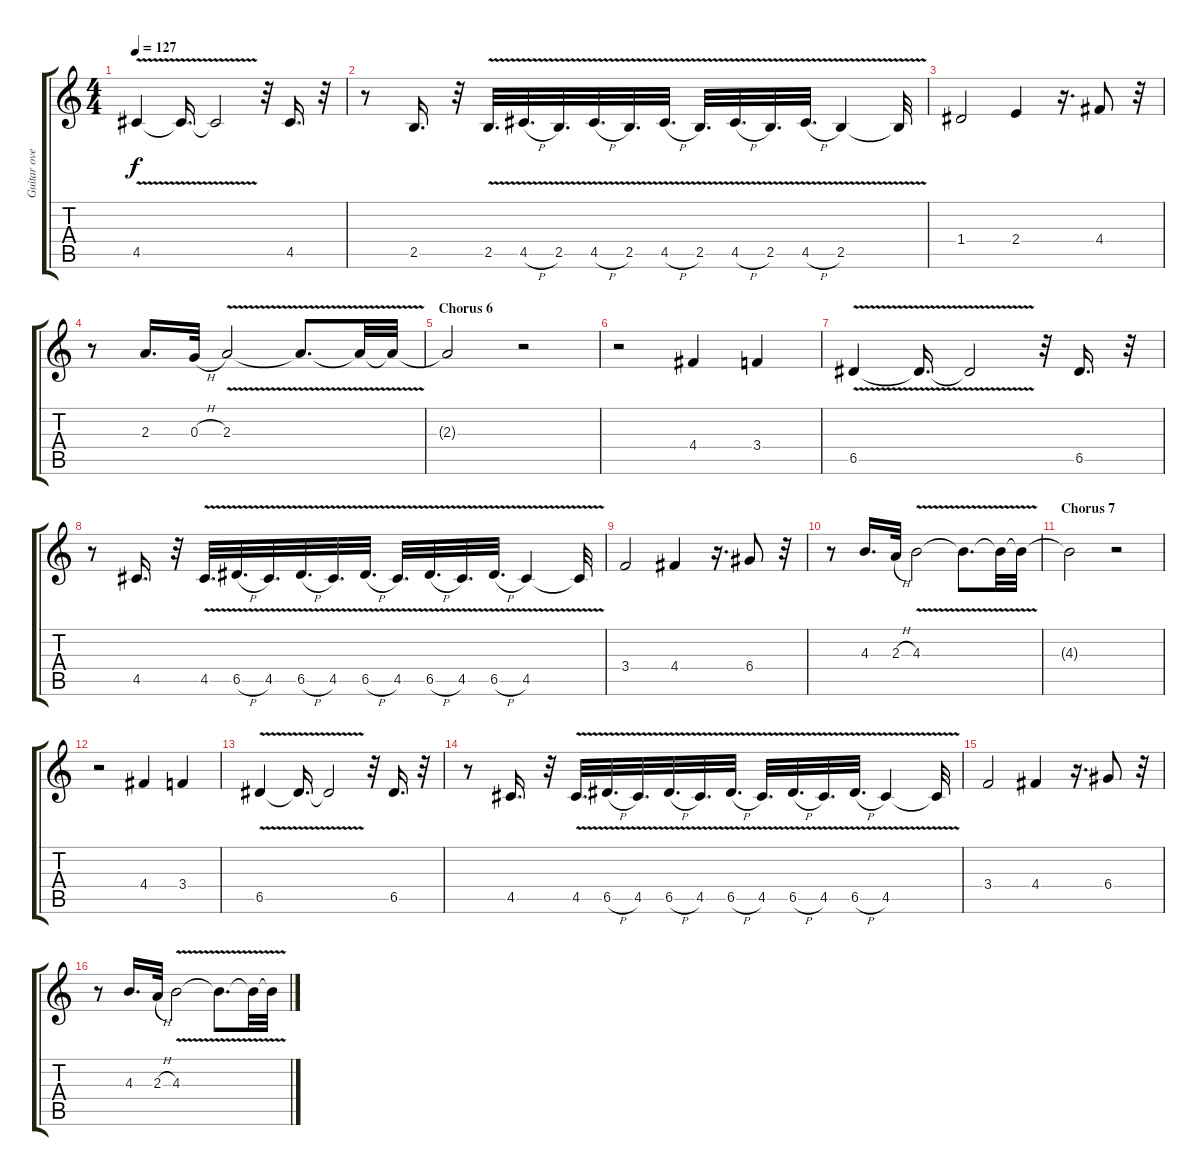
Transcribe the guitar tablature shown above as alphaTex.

\track ("Guitar overdubs" "Guitar ove") {instrument overdrivenguitar}
\staff {score tabs}
\tuning (E4 B3 G3 D3 A2 E2) {hide}
\ts (4 4)
\tempo 127
\clef g2
\ks c
4.5{v}.4{dy f} 4.5{t}.16{d} 4.5{v t}.2 r.32 4.5.16{d} r.32 |
r.8 2.5.16{d} r.32 2.5{v}.32{d} 4.5{v h}.32{d} 2.5{v}.32{d} 4.5{v h}.32{d} 2.5{v}.32{d} 4.5{v h}.32{d} 2.5{v}.32{d} 4.5{v h}.32{d} 2.5{v}.32{d} 4.5{v h}.32{d} 2.5{v}.4 2.5{v t}.32 |
1.4.2 2.4.4 r.16{d} 4.4.8 r.32 |
r.8 2.3.16{d} 0.3{h}.32 2.3{v}.2 2.3{t}.8{d} 2.3{v t}.32 2.3{t}.32 |
\section ("" "Chorus 6")
2.3{t}.2 r.2 |
r.2 4.4.4 3.4.4 |
6.5{v}.4 6.5{t}.16{d} 6.5{v t}.2 r.32 6.5.16{d} r.32 |
r.8 4.5.16{d} r.32 4.5{v}.32{d} 6.5{v h}.32{d} 4.5{v}.32{d} 6.5{v h}.32{d} 4.5{v}.32{d} 6.5{v h}.32{d} 4.5{v}.32{d} 6.5{v h}.32{d} 4.5{v}.32{d} 6.5{v h}.32{d} 4.5{v}.4 4.5{v t}.32 |
3.4.2 4.4.4 r.16{d} 6.4.8 r.32 |
r.8 4.3.16{d} 2.3{h}.32 4.3{v}.2 4.3{t}.8{d} 4.3{v t}.32 4.3{t}.32 |
\section ("" "Chorus 7")
4.3{t}.2 r.2 |
r.2 4.4.4 3.4.4 |
6.5{v}.4 6.5{t}.16{d} 6.5{v t}.2 r.32 6.5.16{d} r.32 |
r.8 4.5.16{d} r.32 4.5{v}.32{d} 6.5{v h}.32{d} 4.5{v}.32{d} 6.5{v h}.32{d} 4.5{v}.32{d} 6.5{v h}.32{d} 4.5{v}.32{d} 6.5{v h}.32{d} 4.5{v}.32{d} 6.5{v h}.32{d} 4.5{v}.4 4.5{v t}.32 |
3.4.2 4.4.4 r.16{d} 6.4.8 r.32 |
r.8 4.3.16{d} 2.3{h}.32 4.3{v}.2 4.3{t}.8{d} 4.3{v t}.32 4.3{t}.32
